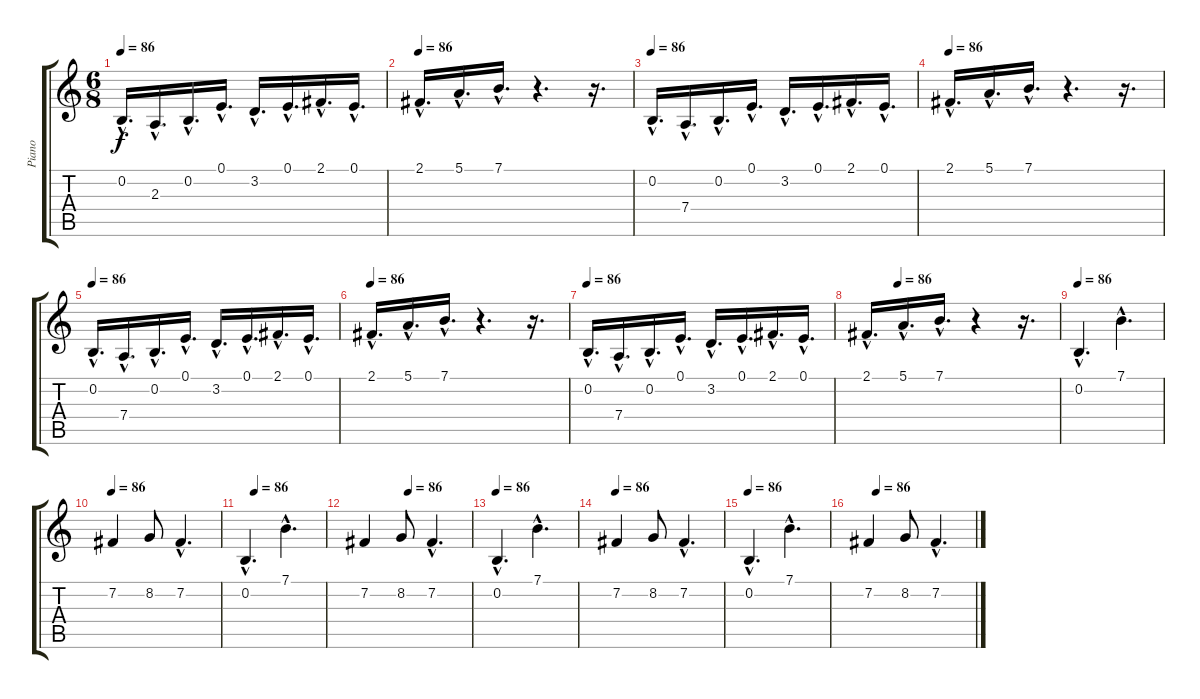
\track ("Piano" "Piano") {instrument electricpiano2}
\staff {score tabs}
\tuning (E4 B3 G3 D3 A2 E2) {hide}
\ts (6 8)
\tempo 86
\clef g2
\ks c
0.2{hac}.16{d dy f} 2.3{hac}.16{d} 0.2{hac}.16{d} 0.1{hac}.16{d} 3.2{hac}.16{d} 0.1{hac}.16{d} 2.1{hac}.16{d} 0.1{hac}.16{d} |
\tempo 86
2.1{hac}.16{d} 5.1{hac}.16{d} 7.1{hac}.16{d} r.4{d} r.16{d} |
\tempo 86
0.2{hac}.16{d} 7.4{hac}.16{d} 0.2{hac}.16{d} 0.1{hac}.16{d} 3.2{hac}.16{d} 0.1{hac}.16{d} 2.1{hac}.16{d} 0.1{hac}.16{d} |
\tempo 86
2.1{hac}.16{d} 5.1{hac}.16{d} 7.1{hac}.16{d} r.4{d} r.16{d} |
\tempo 86
0.2{hac}.16{d} 7.4{hac}.16{d} 0.2{hac}.16{d} 0.1{hac}.16{d} 3.2{hac}.16{d} 0.1{hac}.16{d} 2.1{hac}.16{d} 0.1{hac}.16{d} |
\tempo 86
2.1{hac}.16{d} 5.1{hac}.16{d} 7.1{hac}.16{d} r.4{d} r.16{d} |
\tempo 86
0.2{hac}.16{d} 7.4{hac}.16{d} 0.2{hac}.16{d} 0.1{hac}.16{d} 3.2{hac}.16{d} 0.1{hac}.16{d} 2.1{hac}.16{d} 0.1{hac}.16{d} |
\tempo (86 0.16666666666666666)
2.1{hac}.16{d} 5.1{hac}.16{d} 7.1{hac}.16{d} r.4 r.16{d} |
\tempo 86
0.2{hac}.4{d} 7.1{hac}.4{d} |
\tempo 86
7.2.4 8.2.8 7.2{hac}.4{d} |
\tempo (86 0.125)
0.2{hac}.4{d} 7.1{hac}.4{d} |
\tempo (86 0.4166666666666667)
7.2.4 8.2.8 7.2{hac}.4{d} |
\tempo 86
0.2{hac}.4{d} 7.1{hac}.4{d} |
\tempo 86
7.2.4 8.2.8 7.2{hac}.4{d} |
\tempo 86
0.2{hac}.4{d} 7.1{hac}.4{d} |
\tempo (86 0.08333333333333333)
7.2.4 8.2.8 7.2{hac}.4{d}
